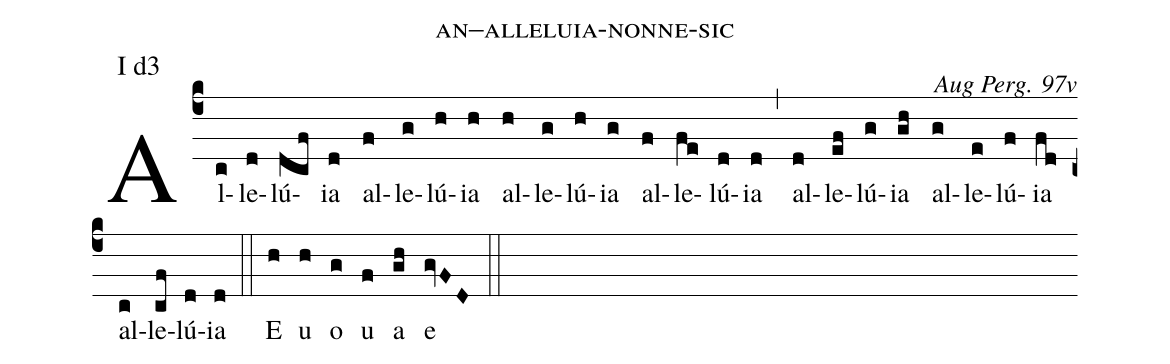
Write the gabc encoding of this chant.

name: an--alleluia-nonne-sic;
commentary: Aug Perg. 97v;
annotation: I d3 ;
%%
(c4) Al(c)le(d)lú(dcf)ia(d) al(f)le(g)lú(h)ia(h) al(h)le(g)lú(h)ia(g) al(f)le(fe)lú(d)ia(d) (,) al(d)le(ef)lú(g)ia(gh) al(g)le(e)lú(f)ia(fd) al(c)le(cf)lú(d)ia(d) (::) E(h) u(h) o(g) u(f) a(gh) e(gvFD) (::)
